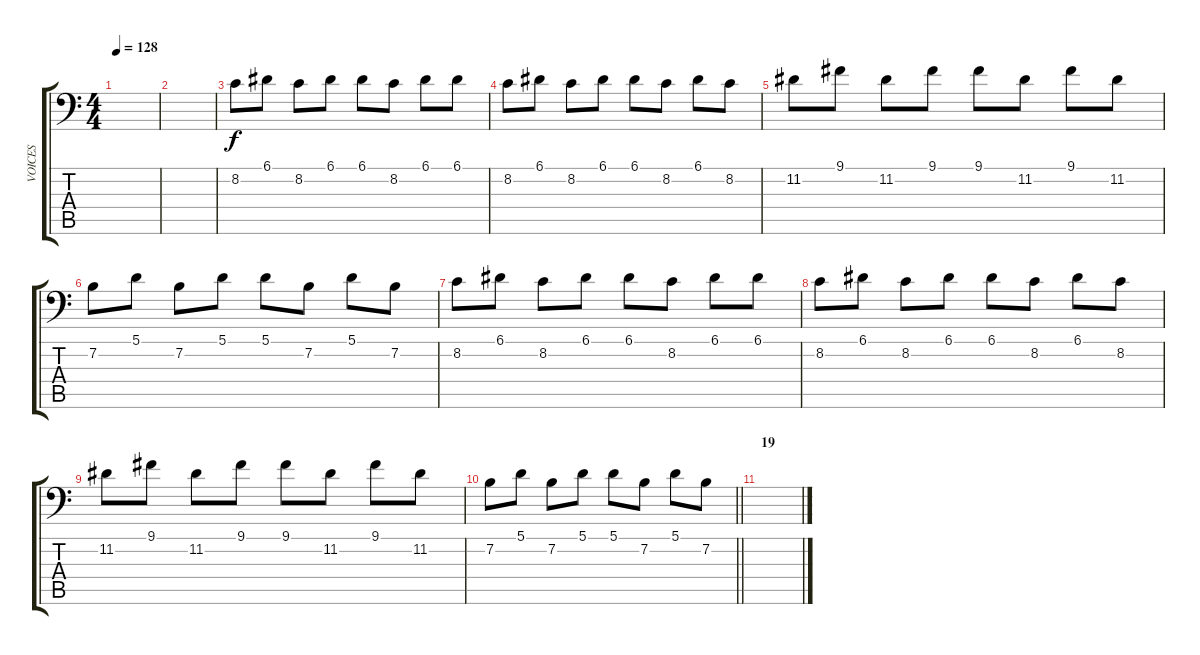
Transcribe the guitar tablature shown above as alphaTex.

\track ("VOICES" "VOICES") {instrument orchestrahit}
\staff {score tabs}
\tuning (A3 E3 C3 G2 D2 G1) {hide}
\ts (4 4)
\tempo 128
\clef f4
\ks c
|
|
8.2.8{instrument oboe} 6.1.8 8.2.8 6.1.8 6.1.8 8.2.8 6.1.8 6.1.8 |
8.2.8 6.1.8 8.2.8 6.1.8 6.1.8 8.2.8 6.1.8 8.2.8 |
11.2.8 9.1.8 11.2.8 9.1.8 9.1.8 11.2.8 9.1.8 11.2.8 |
7.2.8 5.1.8 7.2.8 5.1.8 5.1.8 7.2.8 5.1.8 7.2.8 |
8.2.8{instrument oboe} 6.1.8 8.2.8 6.1.8 6.1.8 8.2.8 6.1.8 6.1.8 |
8.2.8 6.1.8 8.2.8 6.1.8 6.1.8 8.2.8 6.1.8 8.2.8 |
11.2.8 9.1.8 11.2.8 9.1.8 9.1.8 11.2.8 9.1.8 11.2.8 |
\barLineRight lightlight
7.2.8 5.1.8 7.2.8 5.1.8 5.1.8 7.2.8 5.1.8 7.2.8 |
\section ("" "19")
